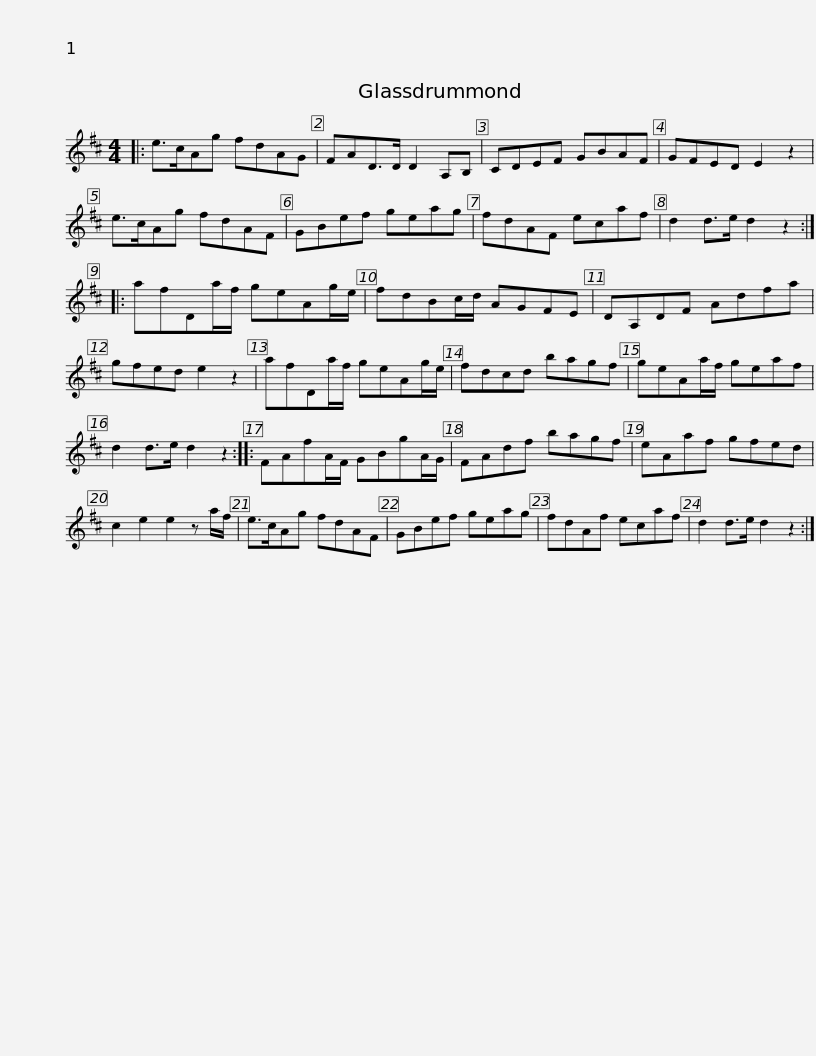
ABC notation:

X:1
L:1/8
M:4/4
I:linebreak $
K:D
V:1 treble
V:1
|: e>cAg fdAG | FAD>D D2 A,B, | CDEF GBAF | GFED E2 z2 | e>cAg fdAF |$ %5
 GBef geag | fdAF ecaf | d2 d>e d2 z2 :: afDa/f/ geAg/e/ | fdBc/d/ AGFE |$ %10
 DA,DF Adfa | gfed e2 z2 | afDa/f/ geAg/e/ | fdcd bagf | geAa/f/ geaf |$ %15
 d2 d>e d2 z2 :: FAfA/F/ GBgA/G/ | FAdf bagf | eAaf gfed | c2 e2 e2 z a/f/ |$ %20
 e>cAg fdAF | GBef geag | fdAf ecaf | d2 d>e d2 z2 :| %24
